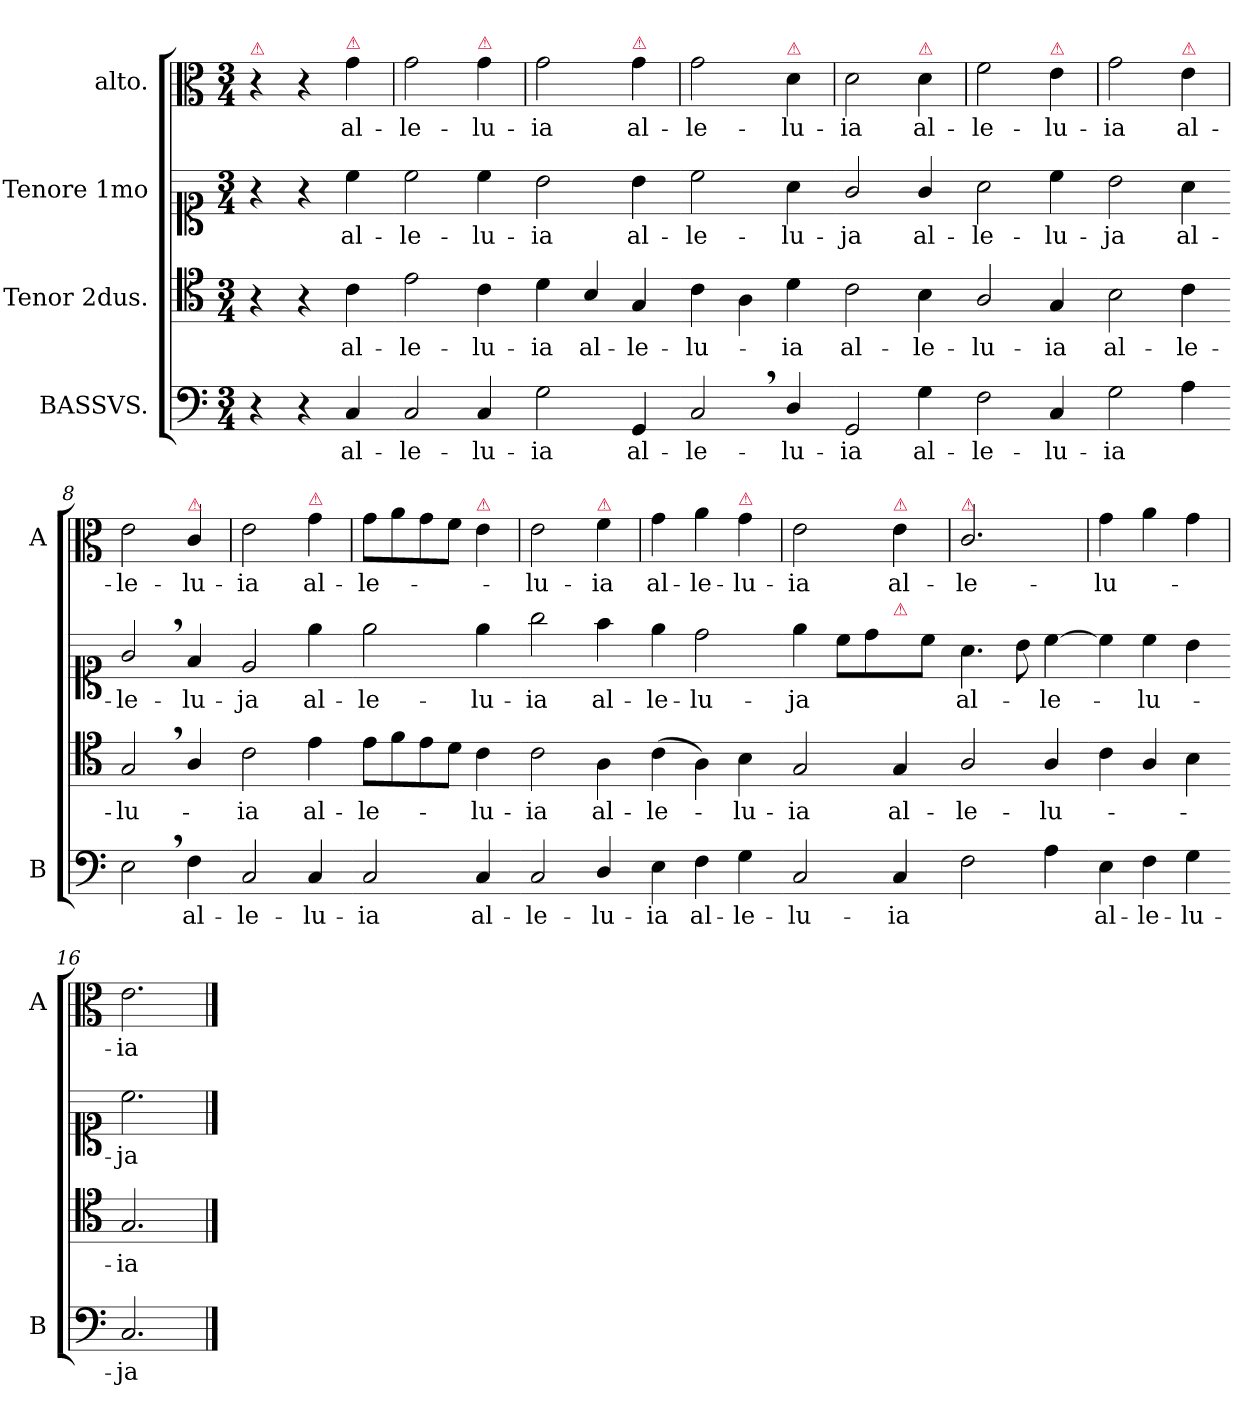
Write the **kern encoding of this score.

**kern	**text	**kern	**text	**kern	**text	**kern	**text
*part4	*part4	*part3	*part3	*part2	*part2	*part1	*part1
*staff4	*staff4	*staff3	*staff3	*staff2	*staff2	*staff1	*staff1
*I"BASSVS.	*	*I"Tenor 2dus.	*	*I"Tenore 1mo	*	*I"alto.	*
*I'B	*	*	*	*	*	*I'A	*
*clefF4	*	*clefC4	*	*clefC1	*	*clefC3	*
*k[]	*	*k[]	*	*k[]	*	*k[]	*
*M3/4	*	*M3/4	*	*M3/4	*	*M3/4	*
=1	=1	=1	=1	=1	=1	=1	=1
!	!	!	!	!	!	!LO:TX:a:color=crimson:t=⚠	!
4r	.	4r	.	4r	.	4r	.
4r	.	4r	.	4r	.	4r	.
!	!	!	!	!	!	!LO:TX:a:color=crimson:t=⚠	!
4C/	al-	4c\	al-	4cc\	al-	4g\	al-
=2-	=2	=2-	=2	=2-	=2	=2	=2
2C/	-le-	2e\	-le-	2cc\	-le-	2g\	-le-
!	!	!	!	!	!	!LO:TX:a:color=crimson:t=⚠	!
4C/	-lu-	4c\	-lu-	4cc\	-lu-	4g\	-lu-
=3-	=3	=3-	=3	=3-	=3	=3	=3
2G\	-ia	4d\	-ia	2b\	-ia	2g\	-ia
!	!	!	!LO:LY:i	!	!	!	!
.	.	4B/	al-	.	.	.	.
!	!	!	!	!	!	!LO:TX:a:color=crimson:t=⚠	!
!	!LO:LY:i	!	!LO:LY:i	!	!	!	!LO:LY:i
4GG/	al-	4G/	le-	4b\	al-	4g\	al-
=4-	=4	=4-	=4	=4-	=4	=4	=4
!	!LO:LY:i	!	!LO:LY:i	!	!	!	!LO:LY:i
2C,/	-le-	4c\	-lu-	2cc\	-le-	2g\	-le-
.	.	4A\	.	.	.	.	.
!	!	!	!	!	!	!LO:TX:a:color=crimson:t=⚠	!
!	!LO:LY:i	!	!LO:LY:i	!	!	!	!LO:LY:i
4D/	-lu-	4d\	-ia	4a\	-lu-	4d\	-lu-
=5-	=5	=5-	=5	=5-	=5	=5	=5
!	!LO:LY:i	!	!	!	!	!	!LO:LY:i
2GG/	-ia	2c\	al-	2g/	-ja	2d\	-ia
!	!	!	!	!	!	!LO:TX:a:color=crimson:t=⚠	!
!	!LO:LY:i	!	!	!	!LO:LY:i	!	!
4G\	al-	4B\	-le-	4g/	al-	4d\	al-
=6-	=6	=6-	=6	=6-	=6	=6	=6
!	!LO:LY:i	!	!	!	!LO:LY:i	!	!
2F\	-le-	2A/	-lu-	2a\	-le-	2f\	-le-
!	!	!	!	!	!	!LO:TX:a:color=crimson:t=⚠	!
!	!LO:LY:i	!	!	!	!LO:LY:i	!	!
4C/	-lu-	4G/	-ia	4cc\	-lu-	4e\	-lu-
=7-	=7	=7-	=7	=7-	=7	=7	=7
!	!LO:LY:i	!	!LO:LY:i	!	!LO:LY:i	!	!
2G\	-ia	2B\	al-	2b\	-ja	2g\	-ia
!	!	!	!	!	!	!LO:TX:a:color=crimson:t=⚠	!
!	!	!	!LO:LY:i	!	!LO:LY:i	!	!LO:LY:i
4A\	.	4c\	-le-	4a\	al-	4e\	al-
=8-	=8	=8-	=8	=8-	=8	=8	=8
!	!	!	!LO:LY:i	!	!LO:LY:i	!	!LO:LY:i
2E,\	.	2G,/	-lu-	2g,/	-le-	2e\	-le-
!	!	!	!	!	!	!LO:TX:a:color=crimson:t=⚠	!
!	!	!	!	!	!LO:LY:i	!	!LO:LY:i
4F\	al-	4A/	.	4f/	-lu-	4c/	-lu-
=9-	=9	=9-	=9	=9-	=9	=9	=9
!	!	!	!LO:LY:i	!	!LO:LY:i	!	!LO:LY:i
2C/	-le-	2c\	-ia	2e/	-ja	2e\	-ia
!	!	!	!	!	!	!LO:TX:a:color=crimson:t=⚠	!
4C/	-lu-	4e\	al-	4ee\	al-	4g\	al-
=10-	=10	=10-	=10	=10-	=10	=10	=10
2C/	-ia	8e\L	-le-	2ee\	-le-	8g\L	le-
.	.	8f\	.	.	.	8a\	.
.	.	8e\	.	.	.	8g\	.
.	.	8d\J	.	.	.	8f\J	.
!	!	!	!	!	!	!LO:TX:a:color=crimson:t=⚠	!
!	!LO:LY:i	!	!	!	!	!	!
4C/	al-	4c\	-lu-	4ee\	-lu-	4e\	.
=11-	=11	=11-	=11	=11-	=11	=11	=11
!	!LO:LY:i	!	!	!	!	!	!
2C/	-le-	2c\	-ia	2gg\	-ia	2e\	-lu-
!	!	!	!	!	!	!LO:TX:a:color=crimson:t=⚠	!
!	!LO:LY:i	!	!LO:LY:i	!	!	!	!
4D/	-lu-	4A\	al-	4ff\	al-	4f\	-ia
=12-	=12	=12-	=12	=12-	=12	=12	=12
!	!LO:LY:i	!	!LO:LY:i	!	!	!	!LO:LY:i
4E\	-ia	(4c\	-le-	4ee\	-le-	4g\	al-
!	!LO:LY:i	!	!	!	!	!	!LO:LY:i
4F\	al-	4A\)	.	2dd\	-lu-	4a\	-le-
!	!	!	!	!	!	!LO:TX:a:color=crimson:t=⚠	!
!	!LO:LY:i	!	!LO:LY:i	!	!	!	!LO:LY:i
4G\	-le-	4B\	-lu-	.	.	4g\	-lu-
=13-	=13	=13-	=13	=13-	=13	=13	=13
!	!LO:LY:i	!	!LO:LY:i	!	!	!	!LO:LY:i
2C/	-lu-	2G/	-ia	4ee\	-ja	2e\	-ia
.	.	.	.	8cc\L	.	.	.
.	.	.	.	8dd\	.	.	.
!	!	!	!	!	!	!LO:TX:a:color=crimson:t=⚠	!
!	!	!	!	!LO:TX:a:color=crimson:t=⚠	!	!	!
!	!LO:LY:i	!	!LO:LY:i	!	!	!	!LO:LY:i
4C/	-ia	4G/	al-	8ee\yy	.	4e\	al-
.	.	.	.	8cc\J	.	.	.
=14-	=14	=14-	=14	=14-	=14	=14	=14
!	!	!	!	!	!	!LO:TX:a:color=crimson:t=⚠	!
!	!	!	!LO:LY:i	!	!LO:LY:i	!	!LO:LY:i
2F\	.	2A/	-le-	4.a\	al-	2.c/	-le-
.	.	.	.	8b\	.	.	.
!	!	!	!LO:LY:i	!	!LO:LY:i	!	!
4A\	.	4A/	-lu-	[4cc\	-le-	.	.
=15-	=15	=15-	=15	=15-	=15	=15	=15
!	!	!	!	!	!	!	!LO:LY:i
4E\	al-	4c\	.	4cc\]	.	4g\	-lu-
!	!	!	!	!	!LO:LY:i	!	!
4F\	-le-	4A/	.	4cc\	-lu-	4a\	.
4G\	-lu-	4B\	.	4b\	.	4g\	.
=16-	=16	=16-	=16	=16-	=16	=16	=16
!	!	!	!LO:LY:i	!	!LO:LY:i	!	!LO:LY:i
2.C/	-ja	2.G/	-ia	2.cc\	-ja	2.e\	-ia
==	==	==	==	==	==	==	==
*-	*-	*-	*-	*-	*-	*-	*-
